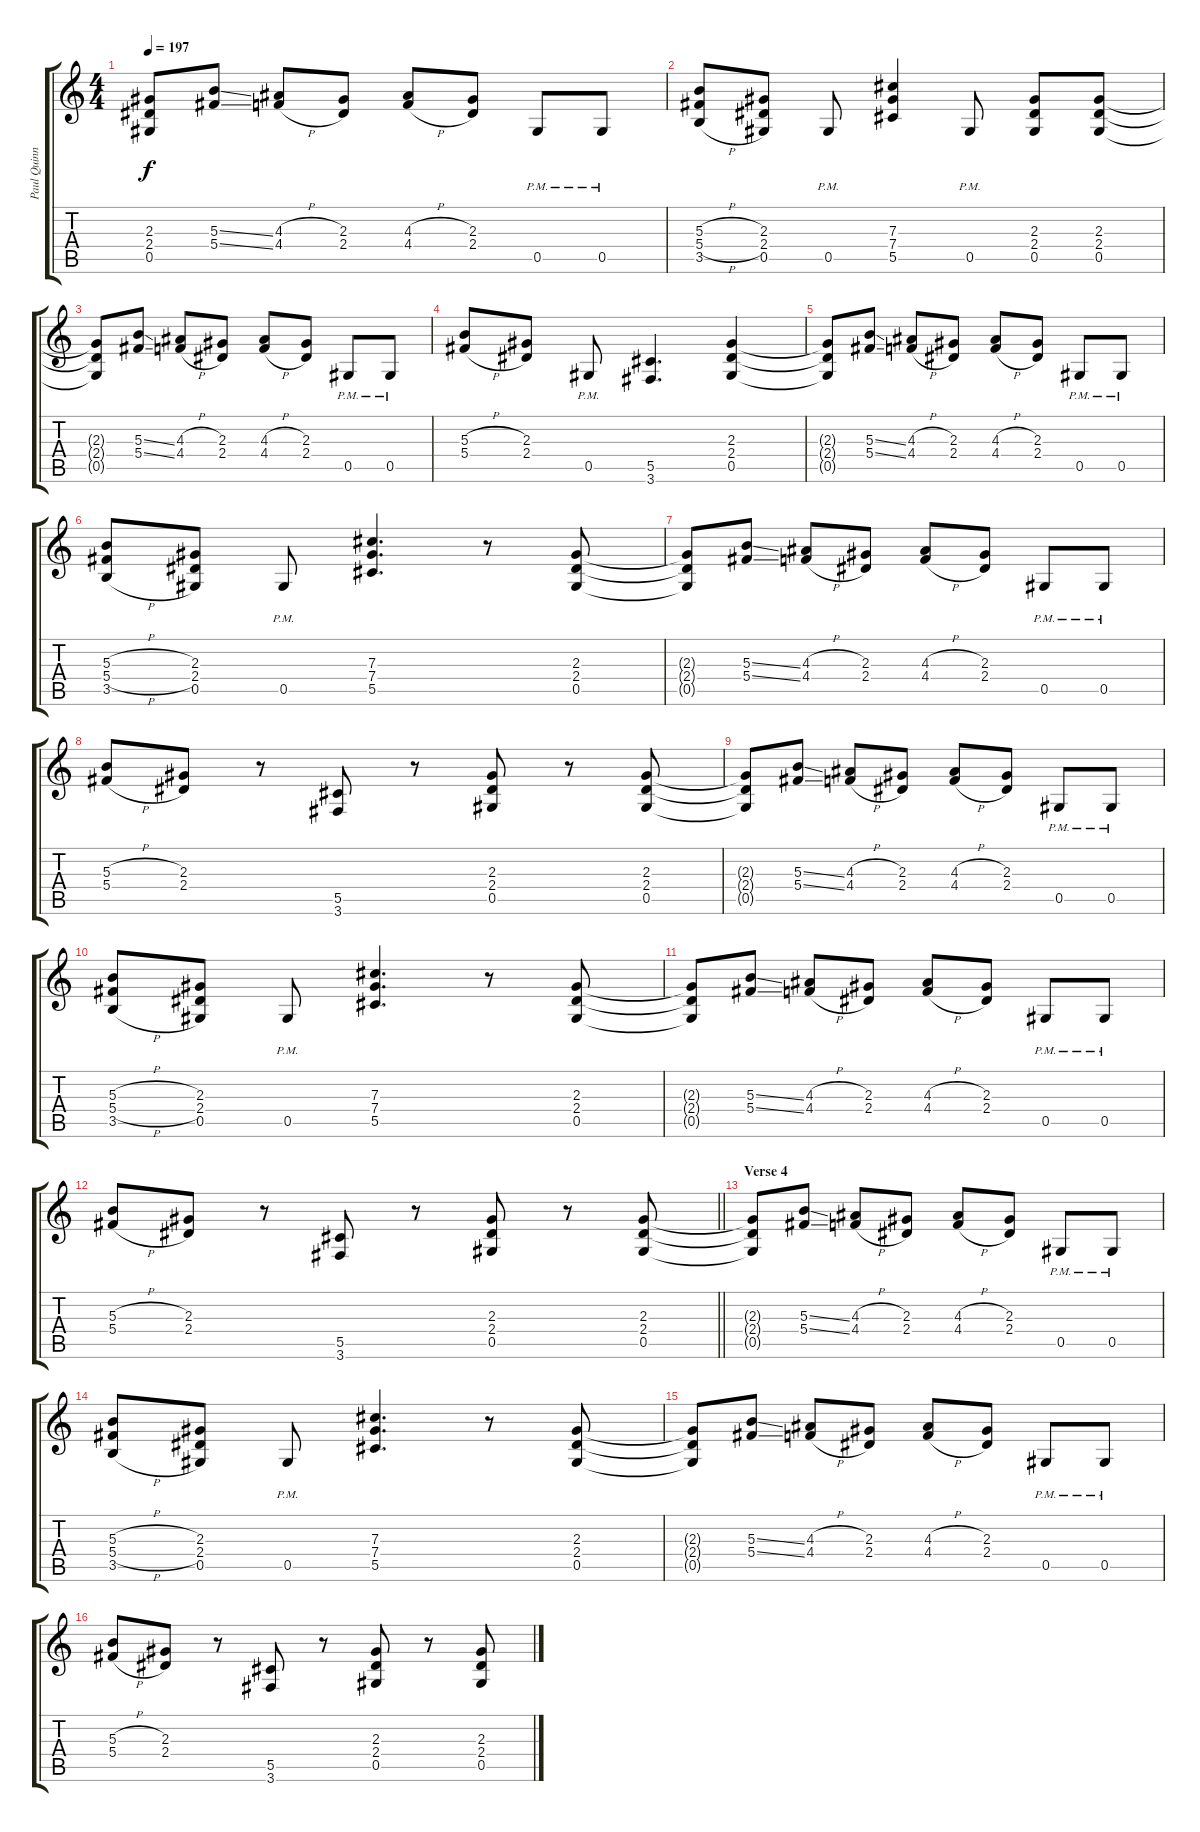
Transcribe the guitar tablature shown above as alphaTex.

\track ("Paul Quinn" "Paul Quinn") {instrument overdrivenguitar}
\staff {score tabs}
\tuning (Eb4 Bb3 Gb3 Db3 Ab2 Eb2) {hide}
\ts (4 4)
\tempo 197
\clef g2
\ks c
(2.3{t} 2.4{t} 0.5{t}).8{dy f} (5.3{ss} 5.4{ss}).8 (4.3{h} 4.4{h}).8 (2.3 2.4).8 (4.3{h} 4.4{h}).8 (2.3 2.4).8 0.5{pm}.8 0.5{pm}.8 |
(5.3{h} 5.4{h} 3.5{h}).8 (2.3 2.4 0.5).8 0.5{pm}.8 (7.3 7.4 5.5).4 0.5{pm}.8 (2.3 2.4 0.5).8 (2.3 2.4 0.5).8 |
(2.3{t} 2.4{t} 0.5{t}).8 (5.3{ss} 5.4{ss}).8 (4.3{h} 4.4{h}).8 (2.3 2.4).8 (4.3{h} 4.4{h}).8 (2.3 2.4).8 0.5{pm}.8 0.5{pm}.8 |
(5.3{h} 5.4{h}).8 (2.3 2.4).8 0.5{pm}.8 (5.5 3.6).4{d} (2.3 2.4 0.5).4 |
(2.3{t} 2.4{t} 0.5{t}).8 (5.3{ss} 5.4{ss}).8 (4.3{h} 4.4{h}).8 (2.3 2.4).8 (4.3{h} 4.4{h}).8 (2.3 2.4).8 0.5{pm}.8 0.5{pm}.8 |
(5.3{h} 5.4{h} 3.5{h}).8 (2.3 2.4 0.5).8 0.5{pm}.8 (7.3 7.4 5.5).4{d} r.8 (2.3 2.4 0.5).8 |
(2.3{t} 2.4{t} 0.5{t}).8 (5.3{ss} 5.4{ss}).8 (4.3{h} 4.4{h}).8 (2.3 2.4).8 (4.3{h} 4.4{h}).8 (2.3 2.4).8 0.5{pm}.8 0.5{pm}.8 |
(5.3{h} 5.4{h}).8 (2.3 2.4).8 r.8 (5.5 3.6).8 r.8 (2.3 2.4 0.5).8 r.8 (2.3 2.4 0.5).8 |
(2.3{t} 2.4{t} 0.5{t}).8 (5.3{ss} 5.4{ss}).8 (4.3{h} 4.4{h}).8 (2.3 2.4).8 (4.3{h} 4.4{h}).8 (2.3 2.4).8 0.5{pm}.8 0.5{pm}.8 |
(5.3{h} 5.4{h} 3.5{h}).8 (2.3 2.4 0.5).8 0.5{pm}.8 (7.3 7.4 5.5).4{d} r.8 (2.3 2.4 0.5).8 |
(2.3{t} 2.4{t} 0.5{t}).8 (5.3{ss} 5.4{ss}).8 (4.3{h} 4.4{h}).8 (2.3 2.4).8 (4.3{h} 4.4{h}).8 (2.3 2.4).8 0.5{pm}.8 0.5{pm}.8 |
\barLineRight lightlight
(5.3{h} 5.4{h}).8 (2.3 2.4).8 r.8 (5.5 3.6).8 r.8 (2.3 2.4 0.5).8 r.8 (2.3 2.4 0.5).8 |
\section ("" "Verse 4")
(2.3{t} 2.4{t} 0.5{t}).8 (5.3{ss} 5.4{ss}).8 (4.3{h} 4.4{h}).8 (2.3 2.4).8 (4.3{h} 4.4{h}).8 (2.3 2.4).8 0.5{pm}.8 0.5{pm}.8 |
(5.3{h} 5.4{h} 3.5{h}).8 (2.3 2.4 0.5).8 0.5{pm}.8 (7.3 7.4 5.5).4{d} r.8 (2.3 2.4 0.5).8 |
(2.3{t} 2.4{t} 0.5{t}).8 (5.3{ss} 5.4{ss}).8 (4.3{h} 4.4{h}).8 (2.3 2.4).8 (4.3{h} 4.4{h}).8 (2.3 2.4).8 0.5{pm}.8 0.5{pm}.8 |
(5.3{h} 5.4{h}).8 (2.3 2.4).8 r.8 (5.5 3.6).8 r.8 (2.3 2.4 0.5).8 r.8 (2.3 2.4 0.5).8
